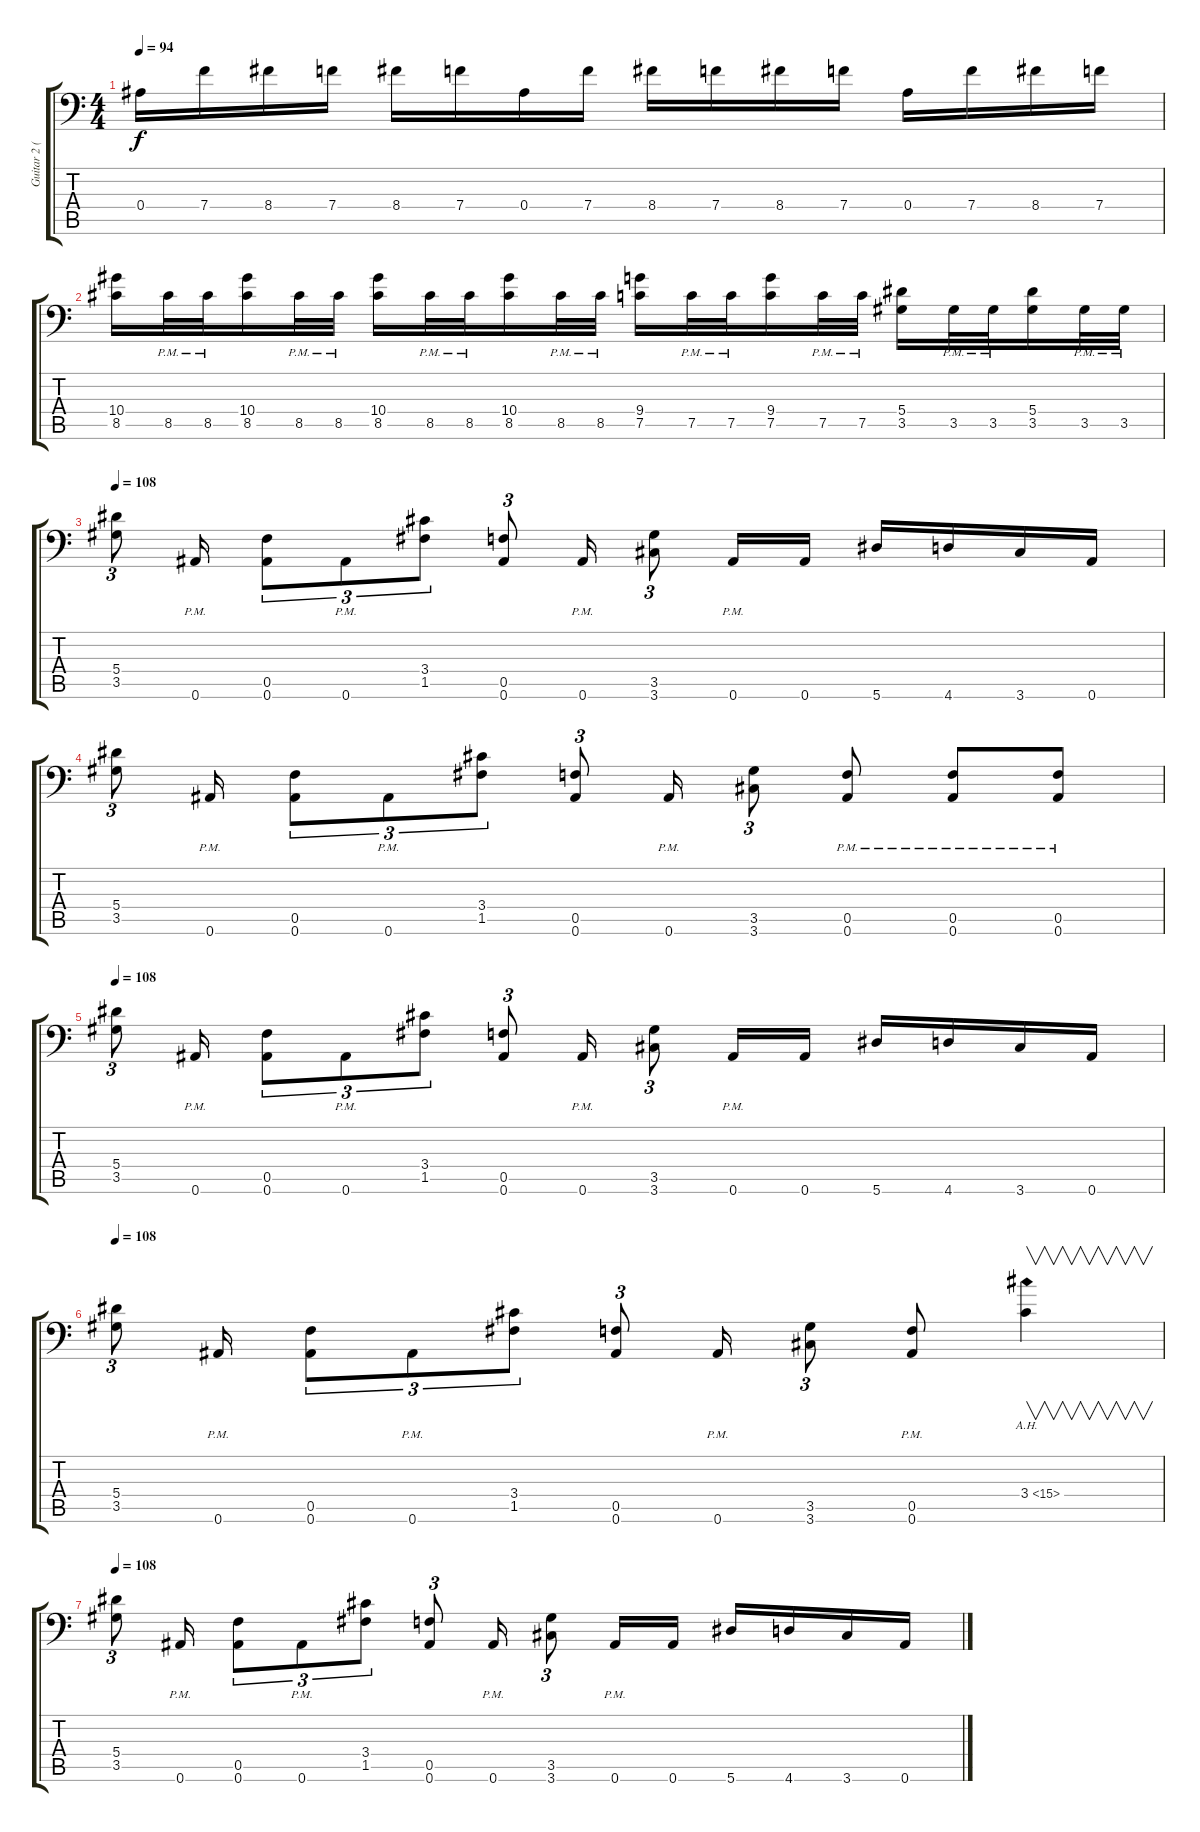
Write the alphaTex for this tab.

\track ("Guitar 2 (Left)" "Guitar 2 (") {instrument distortionguitar}
\staff {score tabs}
\tuning (C4 G3 Eb3 Bb2 F2 Bb1) {hide}
\ts (4 4)
\tempo 94
\clef f4
\ks c
0.4.16{dy f} 7.4.16 8.4.16 7.4.16 8.4.16 7.4.16 0.4.16 7.4.16 8.4.16 7.4.16 8.4.16 7.4.16 0.4.16 7.4.16 8.4.16 7.4.16 |
(10.4 8.5).16 8.5{pm}.32 8.5{pm}.32 (10.4 8.5).16 8.5{pm}.32 8.5{pm}.32 (10.4 8.5).16 8.5{pm}.32 8.5{pm}.32 (10.4 8.5).16 8.5{pm}.32 8.5{pm}.32 (9.4 7.5).16 7.5{pm}.32 7.5{pm}.32 (9.4 7.5).16 7.5{pm}.32 7.5{pm}.32 (5.4 3.5).16 3.5{pm}.32 3.5{pm}.32 (5.4 3.5).16 3.5{pm}.32 3.5{pm}.32 |
\tempo 108
(5.4 3.5).8{tu (3 2)} 0.6{pm}.16 (0.5 0.6).8{tu (3 2)} 0.6{pm}.8{tu (3 2)} (3.4 1.5).8{tu (3 2)} (0.5 0.6).8{tu (3 2)} 0.6{pm}.16 (3.5 3.6).8{tu (3 2)} 0.6{pm}.16 0.6.16 5.6.16 4.6.16 3.6.16 0.6.16 |
(5.4 3.5).8{tu (3 2)} 0.6{pm}.16 (0.5 0.6).8{tu (3 2)} 0.6{pm}.8{tu (3 2)} (3.4 1.5).8{tu (3 2)} (0.5 0.6).8{tu (3 2)} 0.6{pm}.16 (3.5 3.6).8{tu (3 2)} (0.5{pm} 0.6{pm}).8 (0.5{pm} 0.6{pm}).8 (0.5{pm} 0.6{pm}).8 |
\tempo 108
(5.4 3.5).8{tu (3 2)} 0.6{pm}.16 (0.5 0.6).8{tu (3 2)} 0.6{pm}.8{tu (3 2)} (3.4 1.5).8{tu (3 2)} (0.5 0.6).8{tu (3 2)} 0.6{pm}.16 (3.5 3.6).8{tu (3 2)} 0.6{pm}.16 0.6.16 5.6.16 4.6.16 3.6.16 0.6.16 |
\tempo 108
(5.4 3.5).8{tu (3 2)} 0.6{pm}.16 (0.5 0.6).8{tu (3 2)} 0.6{pm}.8{tu (3 2)} (3.4 1.5).8{tu (3 2)} (0.5 0.6).8{tu (3 2)} 0.6{pm}.16 (3.5 3.6).8{tu (3 2)} (0.5{pm} 0.6{pm}).8 3.4{ah 12}.4{v} |
\tempo 108
(5.4 3.5).8{tu (3 2)} 0.6{pm}.16 (0.5 0.6).8{tu (3 2)} 0.6{pm}.8{tu (3 2)} (3.4 1.5).8{tu (3 2)} (0.5 0.6).8{tu (3 2)} 0.6{pm}.16 (3.5 3.6).8{tu (3 2)} 0.6{pm}.16 0.6.16 5.6.16 4.6.16 3.6.16 0.6.16
